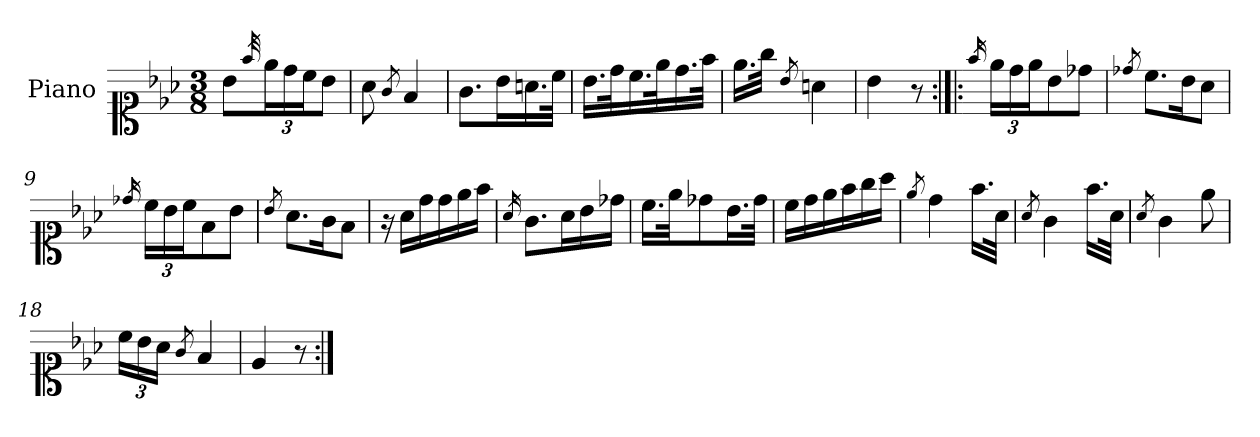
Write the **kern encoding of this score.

**kern
*part1
*staff1
*I"Piano
*I'Pno.
*clefC1
*k[b-e-a-]
*M3/8
=1
8b-\L
32qff/
*Xbrackettup
24ee-\L
24dd\
24cc\J
8b-\J
=2
8a-\
8qg/
4f/
=3
8.g\L
16b-\L
16.an\
32cc\JJk
=4
16.b-\LL
32dd\K
16.cc\
32ee-\K
16.dd\
32ff\JJk
=5
16.ee-\LL
32gg\JJk
8qb-/
4an\
=6
4b-\
8r
=7:|!|:
16qff/
24ee-\LL
24dd\
24ee-\J
8b-\
8dd-X\J
!!LO:LB:g=z
=8
8qdd-X/
8.cc\L
16b-\K
8a-\J
=9
16qdd-X/
24cc\LL
24b-\
24cc\J
8f\
8b-\J
=10
8qb-/
8.a-\L
16g\K
8f\J
=11
16r
16a-\LL
16dd\
16dd\
16ee-\
16ff\JJ
=12
16qa-/
8.g\L
16a-\L
16b-\
16dd-X\JJ
=13
16.cc\LL
32ee-\JK
8dd-X\
16.b-\L
32dd-\JJk
!!LO:LB:g=z
=14
16cc\LL
16dd\
16ee-\
16ff\
16gg\
16aa-\JJ
=15
8qee-/
4dd\
16.ff\LL
32a-\JJk
=16
8qa-/
4g\
16.ff\LL
32a-\JJk
=17
8qa-/
4g\
8ee-\
=18
24cc\LL
24b-\
24a-\JJ
8qg/
4f/
=19
4e-/
8r
=:|!
*-
